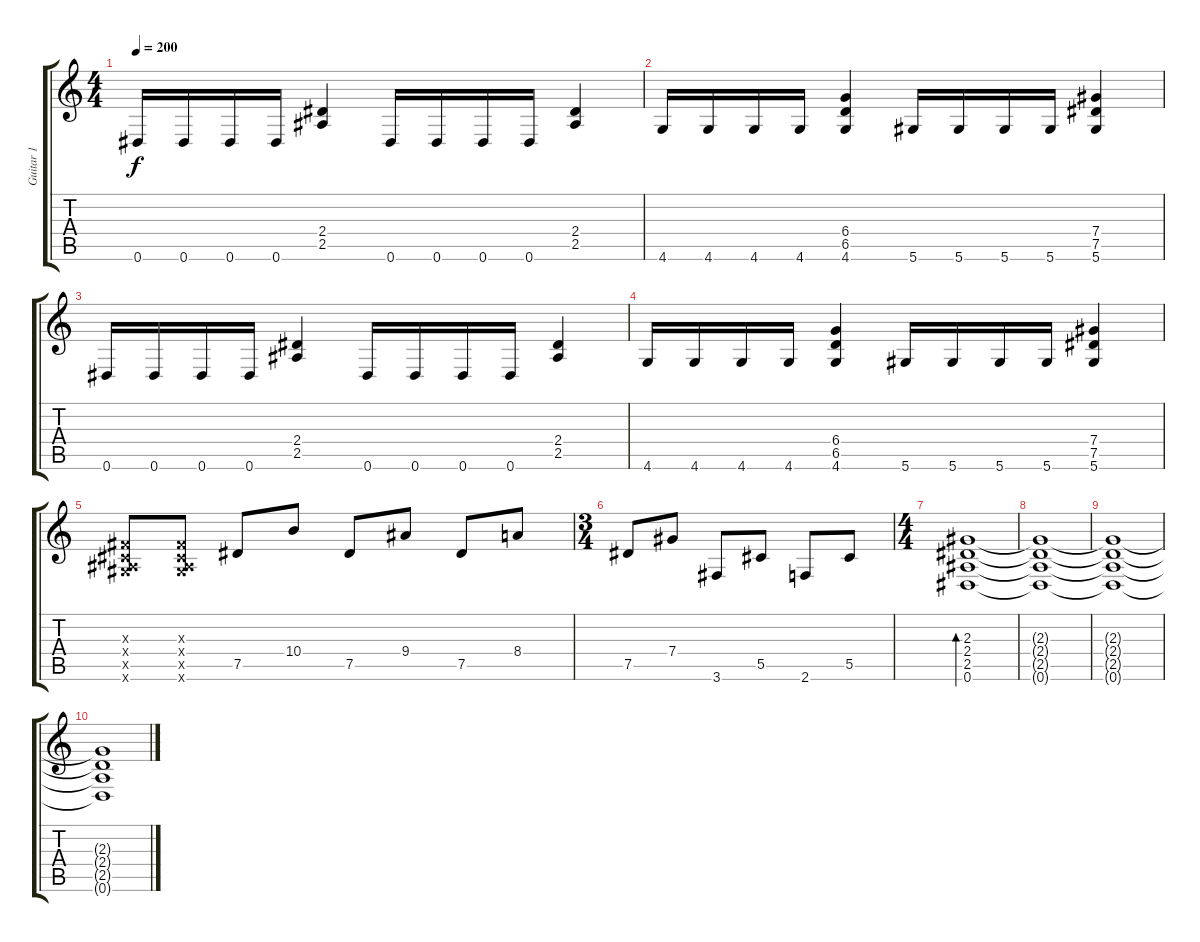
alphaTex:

\track ("Guitar 1" "Guitar 1") {instrument distortionguitar}
\staff {score tabs}
\tuning (Eb4 Bb3 Gb3 Db3 Ab2 Eb2) {hide}
\ts (4 4)
\tempo 200
\clef g2
\ks c
0.6.16{dy f} 0.6.16 0.6.16 0.6.16 (2.4 2.5).4 0.6.16 0.6.16 0.6.16 0.6.16 (2.4 2.5).4 |
4.6.16 4.6.16 4.6.16 4.6.16 (6.4 6.5 4.6).4 5.6.16 5.6.16 5.6.16 5.6.16 (7.4 7.5 5.6).4 |
0.6.16 0.6.16 0.6.16 0.6.16 (2.4 2.5).4 0.6.16 0.6.16 0.6.16 0.6.16 (2.4 2.5).4 |
4.6.16 4.6.16 4.6.16 4.6.16 (6.4 6.5 4.6).4 5.6.16 5.6.16 5.6.16 5.6.16 (7.4 7.5 5.6).4 |
(0.3{x} 0.4{x} 0.5{x} 7.6{x}).8 (0.3{x} 0.4{x} 0.5{x} 7.6{x}).8 7.5.8 10.4.8 7.5.8 9.4.8 7.5.8 8.4.8 |
\ts (3 4)
7.5.8 7.4.8 3.6.8 5.5.8 2.6.8 5.5.8 |
\ts (4 4)
(2.3 2.4 2.5 0.6).1{bd 480} |
(2.3{t} 2.4{t} 2.5{t} 0.6{t}).1 |
(2.3{t} 2.4{t} 2.5{t} 0.6{t}).1 |
(2.3{t} 2.4{t} 2.5{t} 0.6{t}).1
